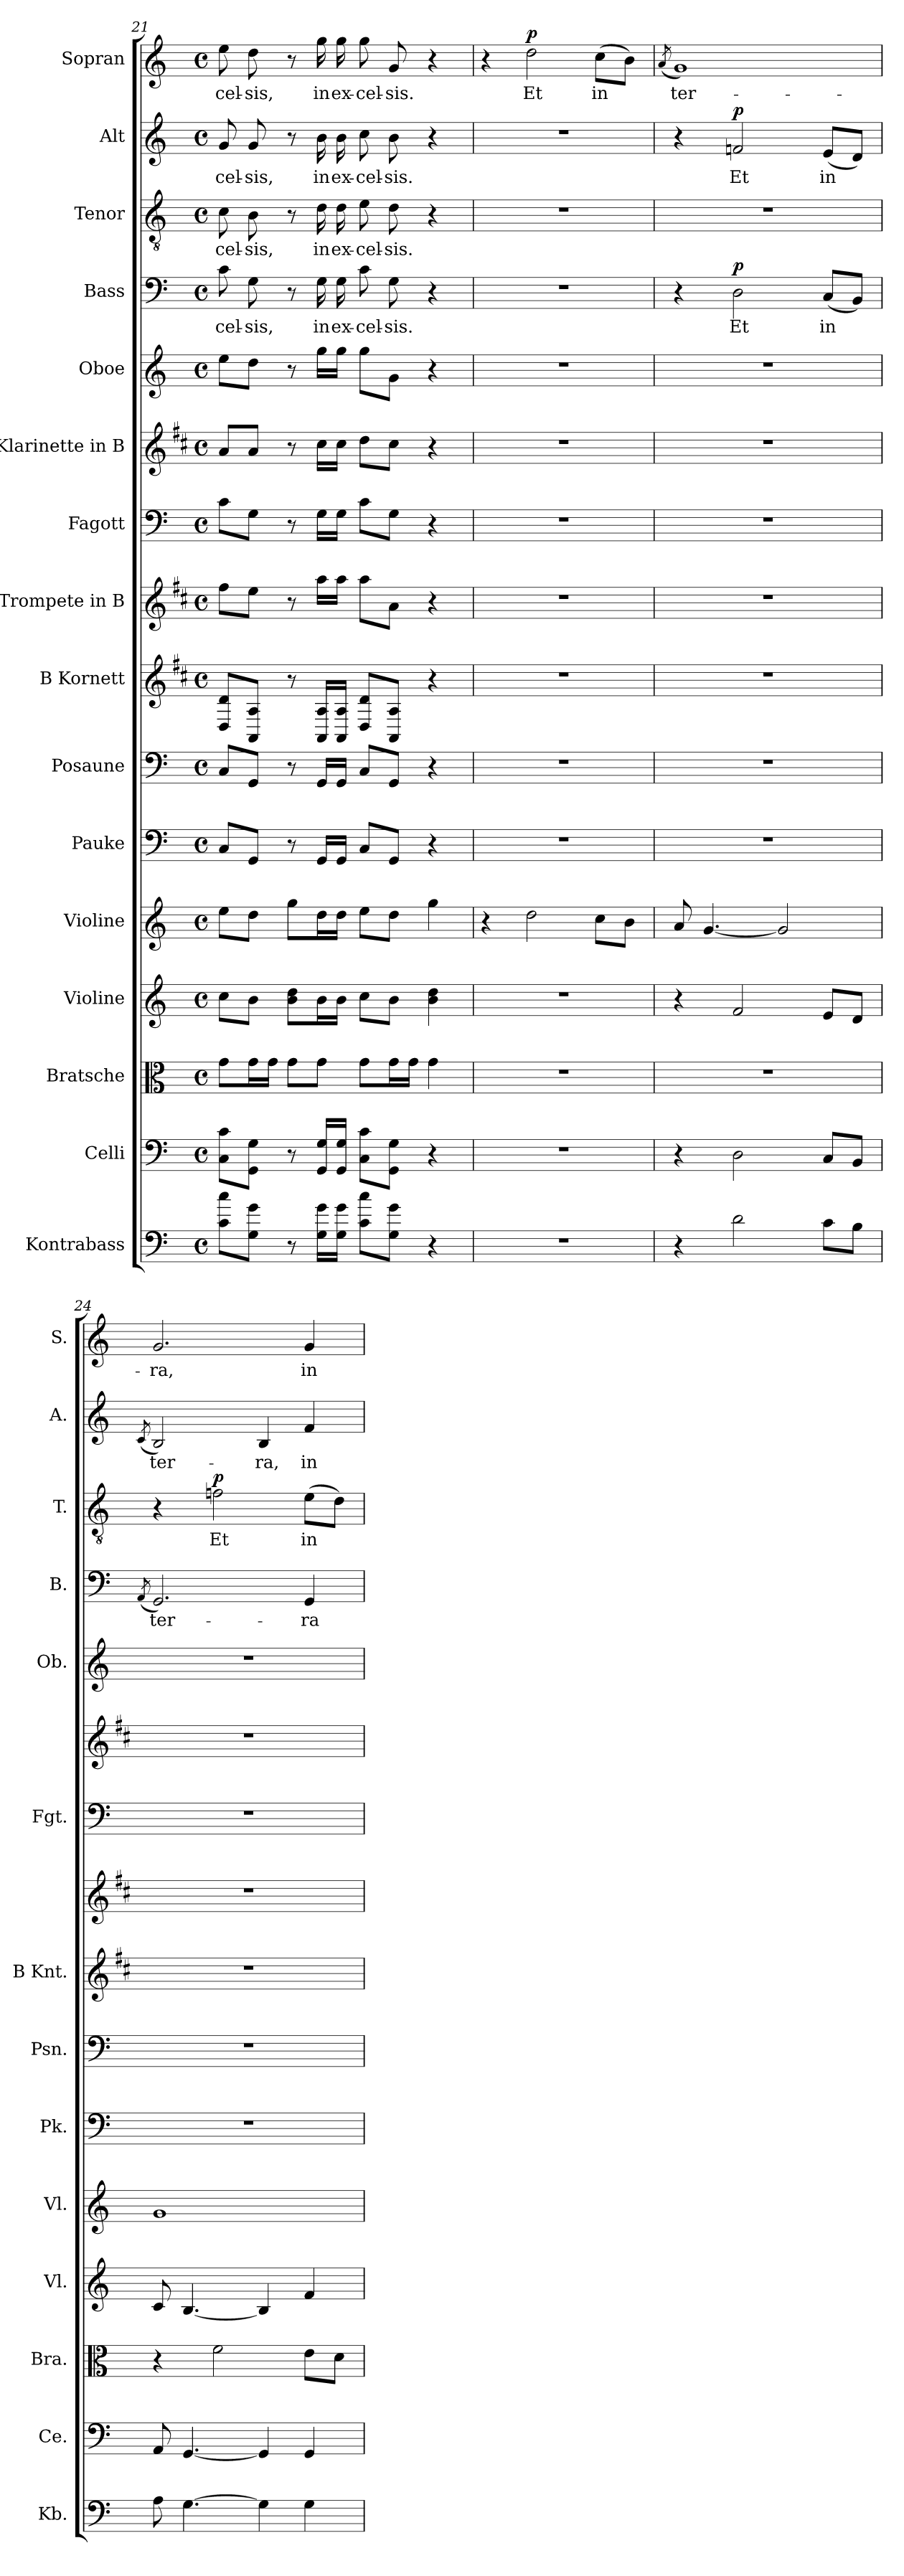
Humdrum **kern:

**kern	**kern	**kern	**kern	**kern	**kern	**kern	**kern	**kern	**kern	**kern	**kern	**kern	**text	**dynam	**kern	**text	**dynam	**kern	**text	**dynam	**kern	**text	**dynam
*part16	*part15	*part14	*part13	*part12	*part11	*part10	*part9	*part8	*part7	*part6	*part5	*part4	*part4	*part4	*part3	*part3	*part3	*part2	*part2	*part2	*part1	*part1	*part1
*staff16	*staff15	*staff14	*staff13	*staff12	*staff11	*staff10	*staff9	*staff8	*staff7	*staff6	*staff5	*staff4	*staff4	*staff4	*staff3	*staff3	*staff3	*staff2	*staff2	*staff2	*staff1	*staff1	*staff1
*I"Kontrabass	*I"Celli	*I"Bratsche	*I"Violine	*I"Violine	*I"Pauke	*I"Posaune	*I"B Kornett	*I"Trompete in B	*I"Fagott	*I"Klarinette in B	*I"Oboe	*I"Bass	*	*	*I"Tenor	*	*	*I"Alt	*	*	*I"Sopran	*	*
*I'Kb.	*I'Ce.	*I'Bra.	*I'Vl.	*I'Vl.	*I'Pk.	*I'Psn.	*I'B Knt.	*	*I'Fgt.	*	*I'Ob.	*I'B.	*	*	*I'T.	*	*	*I'A.	*	*	*I'S.	*	*
!!LO:PB:g=z
*clefF4	*clefF4	*clefC3	*clefG2	*clefG2	*clefF4	*clefF4	*clefG2	*clefG2	*clefF4	*clefG2	*clefG2	*clefF4	*	*	*clefGv2	*	*	*clefG2	*	*	*clefG2	*	*
*ITrd7c12	*	*	*	*	*	*	*ITrd1c2	*ITrd1c2	*	*ITrd1c2	*	*	*	*	*	*	*	*	*	*	*	*	*
*k[]	*k[]	*k[]	*k[]	*k[]	*k[]	*k[]	*k[]	*k[]	*k[]	*k[]	*k[]	*k[]	*	*	*k[]	*	*	*k[]	*	*	*k[]	*	*
*M4/4	*M4/4	*M4/4	*M4/4	*M4/4	*M4/4	*M4/4	*M4/4	*M4/4	*M4/4	*M4/4	*M4/4	*M4/4	*	*	*M4/4	*	*	*M4/4	*	*	*M4/4	*	*
*met(c)	*met(c)	*met(c)	*met(c)	*met(c)	*met(c)	*met(c)	*met(c)	*met(c)	*met(c)	*met(c)	*met(c)	*met(c)	*	*	*met(c)	*	*	*met(c)	*	*	*met(c)	*	*
=21	=21	=21	=21	=21	=21	=21	=21	=21	=21	=21	=21	=21	=21	=21	=21	=21	=21	=21	=21	=21	=21	=21	=21
!	!	!	!	!	!	!	!	!	!	!	!	!	!LO:LY:b	!	!	!LO:LY:b	!	!	!LO:LY:b	!	!	!LO:LY:b	!
8C\ 8c\L	8C\ 8c\L	8g\L	8cc\L	8ee\L	8C/L	8C/L	8C/ 8c/L	8ee\L	8c\L	8g/L	8ee\L	8c\	cel-	.	8c\	cel-	.	8g/	cel-	.	8ee\	cel-	.
!	!	!	!	!	!	!	!	!	!	!	!	!	!LO:LY:b	!	!	!LO:LY:b	!	!	!LO:LY:b	!	!	!LO:LY:b	!
8GG\ 8G\J	8GG\ 8G\J	16g\L	8b\J	8dd\J	8GG/J	8GG/J	8GG/ 8G/J	8dd\J	8G\J	8g/J	8dd\J	8G\	-sis,	.	8B\	-sis,	.	8g/	-sis,	.	8dd\	-sis,	.
.	.	16g\JJ	.	.	.	.	.	.	.	.	.	.	.	.	.	.	.	.	.	.	.	.	.
8r	8r	8g\L	8b\ 8dd\L	8gg\L	8r	8r	8r	8r	8r	8r	8r	8r	.	.	8r	.	.	8r	.	.	8r	.	.
!	!	!	!	!	!	!	!	!	!	!	!	!	!LO:LY:b	!	!	!LO:LY:b	!	!	!LO:LY:b	!	!	!LO:LY:b	!
16GG\ 16G\LL	16GG/ 16G/LL	8g\J	16b\L	16dd\L	16GG/LL	16GG/LL	16GG/ 16G/LL	16gg\LL	16G\LL	16b\LL	16gg\LL	16G\	in	.	16d\	in	.	16b\	in	.	16gg\	in	.
!	!	!	!	!	!	!	!	!	!	!	!	!	!LO:LY:b	!	!	!LO:LY:b	!	!	!LO:LY:b	!	!	!LO:LY:b	!
16GG\ 16G\JJ	16GG/ 16G/JJ	.	16b\JJ	16dd\JJ	16GG/JJ	16GG/JJ	16GG/ 16G/JJ	16gg\JJ	16G\JJ	16b\JJ	16gg\JJ	16G\	ex-	.	16d\	ex-	.	16b\	ex-	.	16gg\	ex-	.
!	!	!	!	!	!	!	!	!	!	!	!	!	!LO:LY:b	!	!	!LO:LY:b	!	!	!LO:LY:b	!	!	!LO:LY:b	!
8C\ 8c\L	8C\ 8c\L	8g\L	8cc\L	8ee\L	8C/L	8C/L	8C/ 8c/L	8gg\L	8c\L	8cc\L	8gg\L	8c\	-cel-	.	8e\	-cel-	.	8cc\	-cel-	.	8gg\	-cel-	.
!	!	!	!	!	!	!	!	!	!	!	!	!	!LO:LY:b	!	!	!LO:LY:b	!	!	!LO:LY:b	!	!	!LO:LY:b	!
8GG\ 8G\J	8GG\ 8G\J	16g\L	8b\J	8dd\J	8GG/J	8GG/J	8GG/ 8G/J	8g\J	8G\J	8b\J	8g\J	8G\	-sis.	.	8d\	-sis.	.	8b\	-sis.	.	8g/	-sis.	.
.	.	16g\JJ	.	.	.	.	.	.	.	.	.	.	.	.	.	.	.	.	.	.	.	.	.
4r	4r	4g\	4b\ 4dd\	4gg\	4r	4r	4r	4r	4r	4r	4r	4r	.	.	4r	.	.	4r	.	.	4r	.	.
=22	=22	=22	=22	=22	=22	=22	=22	=22	=22	=22	=22	=22	=22	=22	=22	=22	=22	=22	=22	=22	=22	=22	=22
1r	1r	1r	1r	4r	1r	1r	1r	1r	1r	1r	1r	1r	.	.	1r	.	.	1r	.	.	4r	.	.
!	!	!	!	!	!	!	!	!	!	!	!	!	!	!	!	!	!	!	!	!	!	!LO:LY:b	!LO:DY:a
.	.	.	.	2dd\	.	.	.	.	.	.	.	.	.	.	.	.	.	.	.	.	2dd\	Et	p
!	!	!	!	!	!	!	!	!	!	!	!	!	!	!	!	!	!	!	!	!	!	!LO:LY:b	!
.	.	.	.	8cc\L	.	.	.	.	.	.	.	.	.	.	.	.	.	.	.	.	(>8cc\L	in	.
.	.	.	.	8b\J	.	.	.	.	.	.	.	.	.	.	.	.	.	.	.	.	8b\J)	.	.
=23	=23	=23	=23	=23	=23	=23	=23	=23	=23	=23	=23	=23	=23	=23	=23	=23	=23	=23	=23	=23	=23	=23	=23
.	.	.	.	.	.	.	.	.	.	.	.	.	.	.	.	.	.	.	.	.	(<8qa/	.	.
!	!	!	!	!	!	!	!	!	!	!	!	!	!	!	!	!	!	!	!	!	!	!LO:LY:b	!
4r	4r	1r	4r	8a/	1r	1r	1r	1r	1r	1r	1r	4r	.	.	1r	.	.	4r	.	.	1g)	ter-	.
.	.	.	.	[4.g/	.	.	.	.	.	.	.	.	.	.	.	.	.	.	.	.	.	.	.
!	!	!	!	!	!	!	!	!	!	!	!	!	!LO:LY:b	!LO:DY:a	!	!	!	!	!LO:LY:b	!LO:DY:a	!	!	!
2D\	2D\	.	2f/	.	.	.	.	.	.	.	.	2D\	Et	p	.	.	.	2fn/	Et	p	.	.	.
.	.	.	.	2g/]	.	.	.	.	.	.	.	.	.	.	.	.	.	.	.	.	.	.	.
!	!	!	!	!	!	!	!	!	!	!	!	!	!LO:LY:b	!	!	!	!	!	!LO:LY:b	!	!	!	!
8C\L	8C/L	.	8e/L	.	.	.	.	.	.	.	.	(<8C/L	in	.	.	.	.	(<8e/L	in	.	.	.	.
8BB\J	8BB/J	.	8d/J	.	.	.	.	.	.	.	.	8BB/J)	.	.	.	.	.	8d/J)	.	.	.	.	.
=24	=24	=24	=24	=24	=24	=24	=24	=24	=24	=24	=24	=24	=24	=24	=24	=24	=24	=24	=24	=24	=24	=24	=24
.	.	.	.	.	.	.	.	.	.	.	.	(<8qAA/	.	.	.	.	.	(>8qc/	.	.	.	.	.
!	!	!	!	!	!	!	!	!	!	!	!	!	!LO:LY:b	!	!	!	!	!	!LO:LY:b	!	!	!LO:LY:b	!
8AA\	8AA/	4r	8c/	1g	1r	1r	1r	1r	1r	1r	1r	2.GG/)	ter-	.	4r	.	.	2B/)	ter-	.	2.g/	-ra,	.
[4.GG\	[4.GG/	.	[4.B/	.	.	.	.	.	.	.	.	.	.	.	.	.	.	.	.	.	.	.	.
!	!	!	!	!	!	!	!	!	!	!	!	!	!	!	!	!LO:LY:b	!LO:DY:a	!	!	!	!	!	!
.	.	2f\	.	.	.	.	.	.	.	.	.	.	.	.	2fn\	Et	p	.	.	.	.	.	.
!	!	!	!	!	!	!	!	!	!	!	!	!	!	!	!	!	!	!	!LO:LY:b	!	!	!	!
4GG\]	4GG/]	.	4B/]	.	.	.	.	.	.	.	.	.	.	.	.	.	.	4B/	-ra,	.	.	.	.
!	!	!	!	!	!	!	!	!	!	!	!	!	!LO:LY:b	!	!	!LO:LY:b	!	!	!LO:LY:b	!	!	!LO:LY:b	!
4GG\	4GG/	8e\L	4f/	.	.	.	.	.	.	.	.	4GG/	-ra	.	(>8e\L	in	.	4f/	in	.	4g/	in	.
.	.	8d\J	.	.	.	.	.	.	.	.	.	.	.	.	8d\J)	.	.	.	.	.	.	.	.
=	=	=	=	=	=	=	=	=	=	=	=	=	=	=	=	=	=	=	=	=	=	=	=
*-	*-	*-	*-	*-	*-	*-	*-	*-	*-	*-	*-	*-	*-	*-	*-	*-	*-	*-	*-	*-	*-	*-	*-
